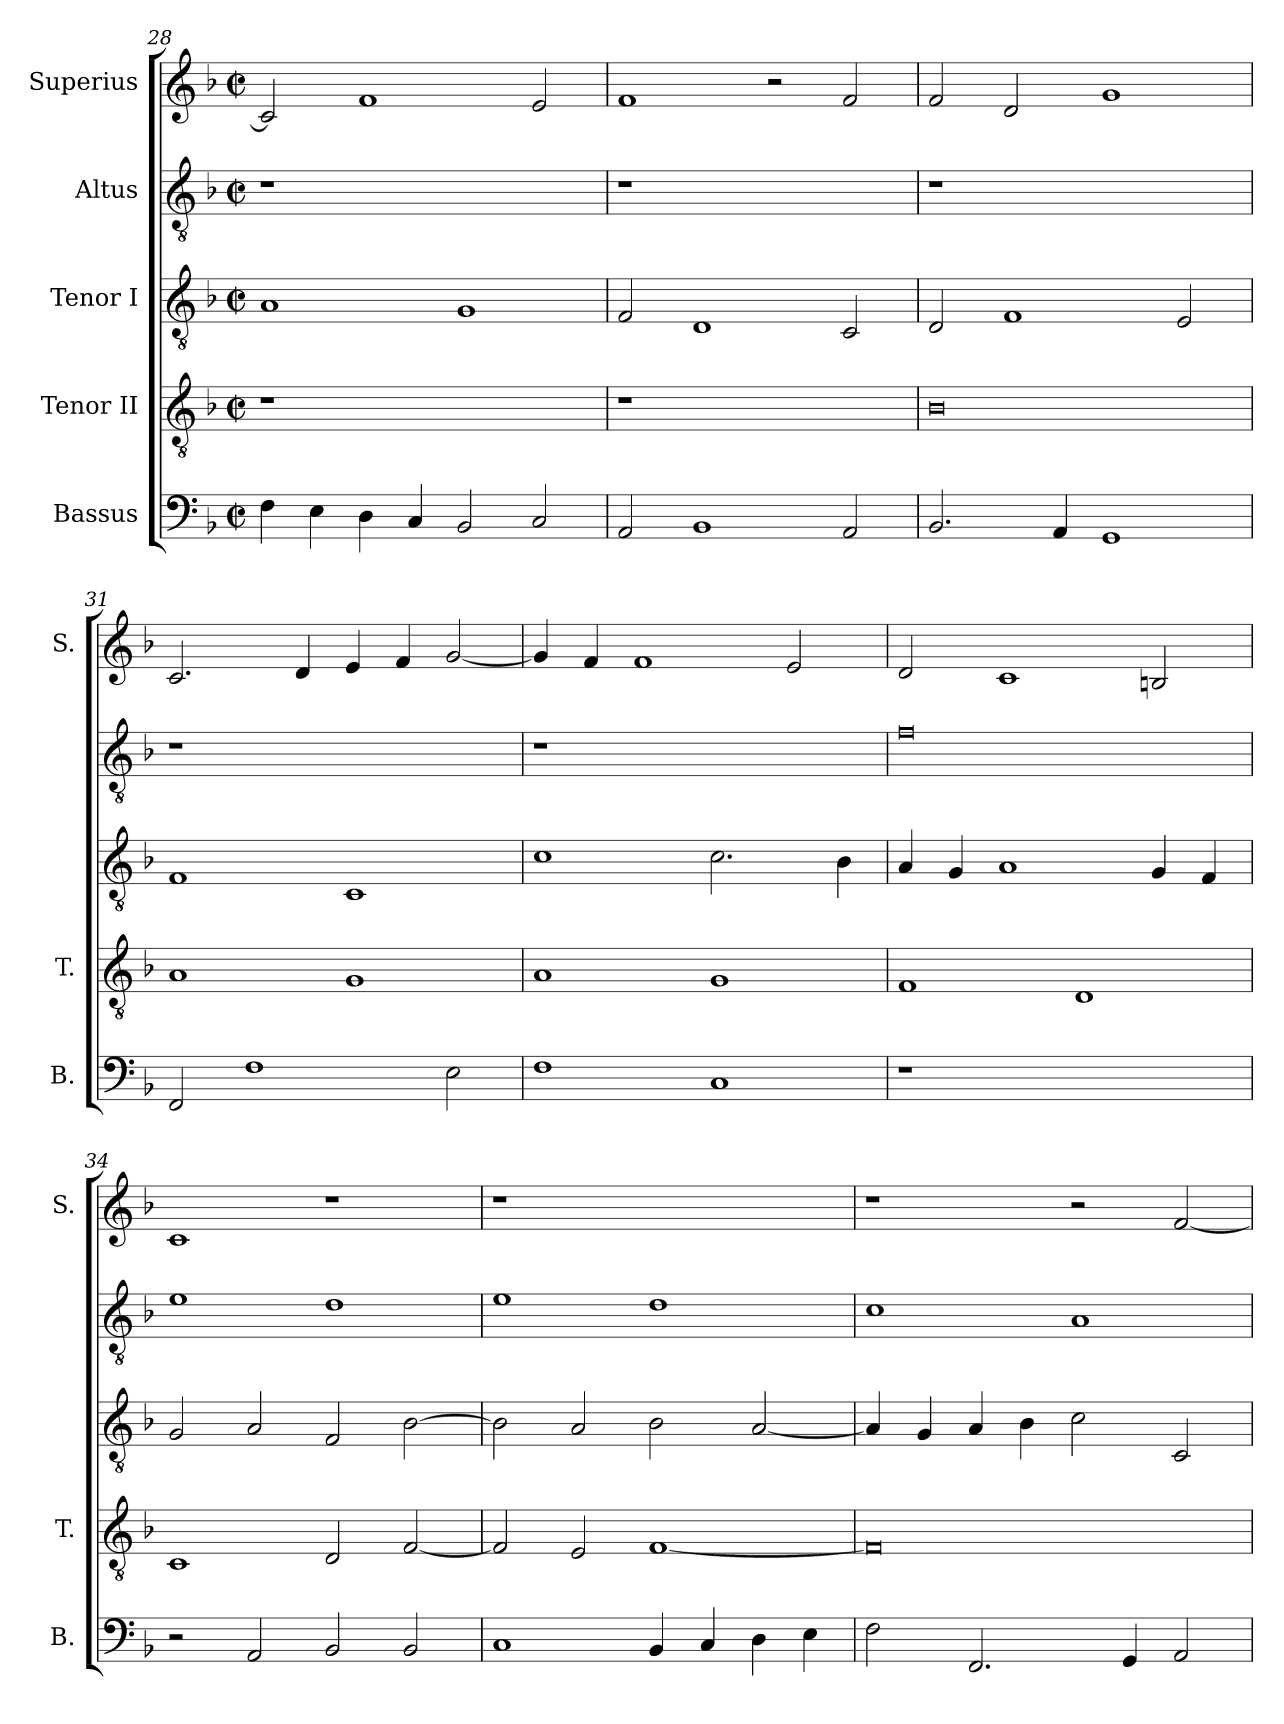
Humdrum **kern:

**kern	**kern	**kern	**kern	**kern
*part5	*part4	*part3	*part2	*part1
*staff5	*staff4	*staff3	*staff2	*staff1
*I"Bassus	*I"Tenor II	*I"Tenor I	*I"Altus	*I"Superius
*I'B.	*I'T.	*	*	*I'S.
*clefF4	*clefGv2	*clefGv2	*clefGv2	*clefG2
*	*ITrd7c12	*ITrd7c12	*ITrd7c12	*
*k[b-]	*k[b-]	*k[b-]	*k[b-]	*k[b-]
*F:	*F:	*F:	*F:	*F:
*M2/2	*M2/2	*M2/2	*M2/2	*M2/2
*met(c|)	*met(c|)	*met(c|)	*met(c|)	*met(c|)
=28	=28	=28	=28	=28
!	!LO:N:vis=1	!	!LO:N:vis=1	!
4Fi\	1r	1AAi	1r	2ci/]
4Ei\	.	.	.	.
4Di\	.	.	.	1fi
4Ci/	.	.	.	.
2BB-i/	1ryy	1GGi	1ryy	.
2Ci/	.	.	.	2ei/
=29	=29	=29	=29	=29
!	!LO:N:vis=1	!	!LO:N:vis=1	!
2AAi/	1r	2FFi/	1r	1fi
1BB-i	.	1DDi	.	.
.	1ryy	.	1ryy	2r
2AAi/	.	2CCi/	.	2fi/
!!LO:PB:g=z
=30	=30	=30	=30	=30
!	!	!	!LO:N:vis=1	!
2.BB-i/	0BB-i	2DDi/	1r	2fi/
.	.	1FFi	.	2di/
4AAi/	.	.	.	.
1GGi	.	.	1ryy	1gi
.	.	2EEi/	.	.
=31	=31	=31	=31	=31
!	!	!	!LO:N:vis=1	!
2FFi/	1AAi	1FFi	1r	2.ci/
1Fi	.	.	.	.
.	.	.	.	4di/
.	1GGi	1CCi	1ryy	4ei/
.	.	.	.	4fi/
2Ei\	.	.	.	[<2gi/
=32	=32	=32	=32	=32
!	!	!	!LO:N:vis=1	!
1Fi	1AAi	1Ci	1r	4gi/]
.	.	.	.	4fi/
.	.	.	.	1fi
1Ci	1GGi	2.Ci\	1ryy	.
.	.	.	.	2ei/
.	.	4BB-i\	.	.
=33	=33	=33	=33	=33
!LO:N:vis=1	!	!	!	!
1r	1FFi	4AAi/	0Fi	2di/
.	.	4GGi/	.	.
.	.	1AAi	.	1ci
1ryy	1DDi	.	.	.
.	.	4GGi/	.	2Bni/
.	.	4FFi/	.	.
=34	=34	=34	=34	=34
2r	1CCi	2GGi/	1Ei	1ci
2AAi/	.	2AAi/	.	.
2BB-i/	2DDi/	2FFi/	1Di	1r
2BB-i/	[<2FFi/	[>2BB-i\	.	.
!!LO:LB:g=z
=35	=35	=35	=35	=35
!	!	!	!	!LO:N:vis=1
1Ci	2FFi/]	2BB-i\]	1Ei	1r
.	2EEi/	2AAi/	.	.
4BB-i/	[<1FFi	2BB-i\	1Di	1ryy
4Ci/	.	.	.	.
4Di\	.	[<2AAi/	.	.
4Ei\	.	.	.	.
=36	=36	=36	=36	=36
2Fi\	0FFi]	4AAi/]	1Ci	1r
.	.	4GGi/	.	.
2.FFi/	.	4AAi/	.	.
.	.	4BB-i\	.	.
.	.	2Ci\	1AAi	2r
4GGi/	.	.	.	.
2AAi/	.	2CCi/	.	[<2fi/
=	=	=	=	=
*-	*-	*-	*-	*-
